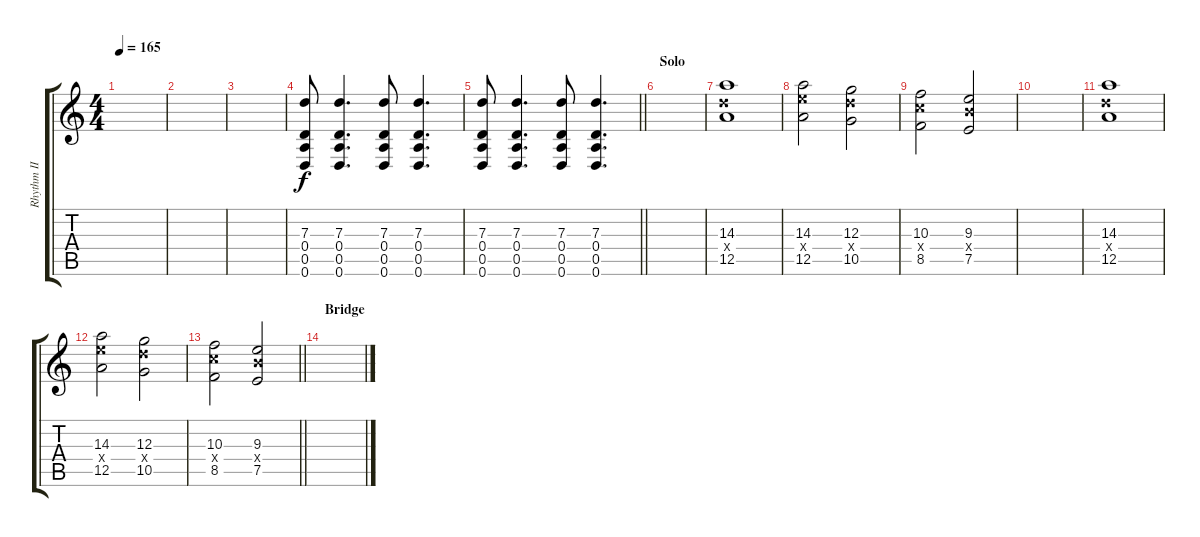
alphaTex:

\track ("Rhythm II" "Rhythm II") {instrument distortionguitar}
\staff {score tabs}
\tuning (E4 B3 G3 D3 A2 D2) {hide}
\ts (4 4)
\tempo 165
\clef g2
\ks c
|
|
|
(7.3 0.4 0.5 0.6).8 (7.3 0.4 0.5 0.6).4{d} (7.3 0.4 0.5 0.6).8 (7.3 0.4 0.5 0.6).4{d} |
\barLineRight lightlight
(7.3 0.4 0.5 0.6).8 (7.3 0.4 0.5 0.6).4{d} (7.3 0.4 0.5 0.6).8 (7.3 0.4 0.5 0.6).4{d} |
\section ("" "Solo")
|
(14.3 12.4{x} 12.5).1{volume 5} |
(14.3 14.4{x} 12.5).2 (12.3 12.4{x} 10.5).2 |
(10.3 10.4{x} 8.5).2 (9.3 9.4{x} 7.5).2 |
|
(14.3 12.4{x} 12.5).1 |
(14.3 14.4{x} 12.5).2 (12.3 12.4{x} 10.5).2 |
\barLineRight lightlight
(10.3 10.4{x} 8.5).2 (9.3 9.4{x} 7.5).2 |
\section ("" "Bridge")
